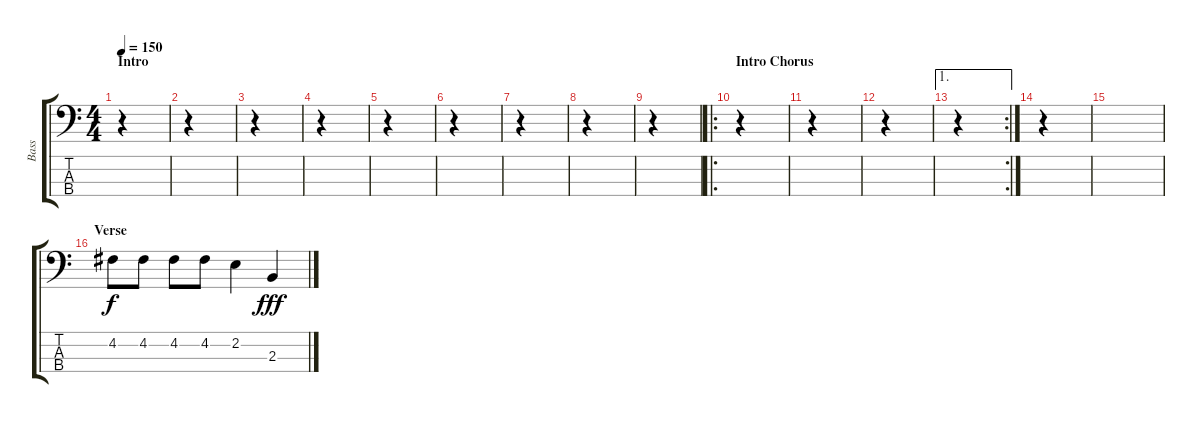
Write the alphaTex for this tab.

\track ("Bass" "Bass") {instrument electricbassfinger}
\staff {score tabs}
\tuning (G2 D2 A1 E1) {hide}
\ts (4 4)
\section ("" "Intro")
\tempo 150
\clef f4
\ks c
r.4{dy f instrument electricbassfinger} |
r.4 |
r.4 |
r.4 |
r.4 |
r.4 |
r.4 |
r.4 |
r.4 |
\ro
\section ("" "Intro Chorus")
r.4 |
r.4 |
r.4 |
\ae 1
\rc 2
r.4 |
r.4 |
|
\section ("" "Verse")
4.2.8 4.2.8 4.2.8 4.2.8 2.2.4 2.3.4{dy fff}
